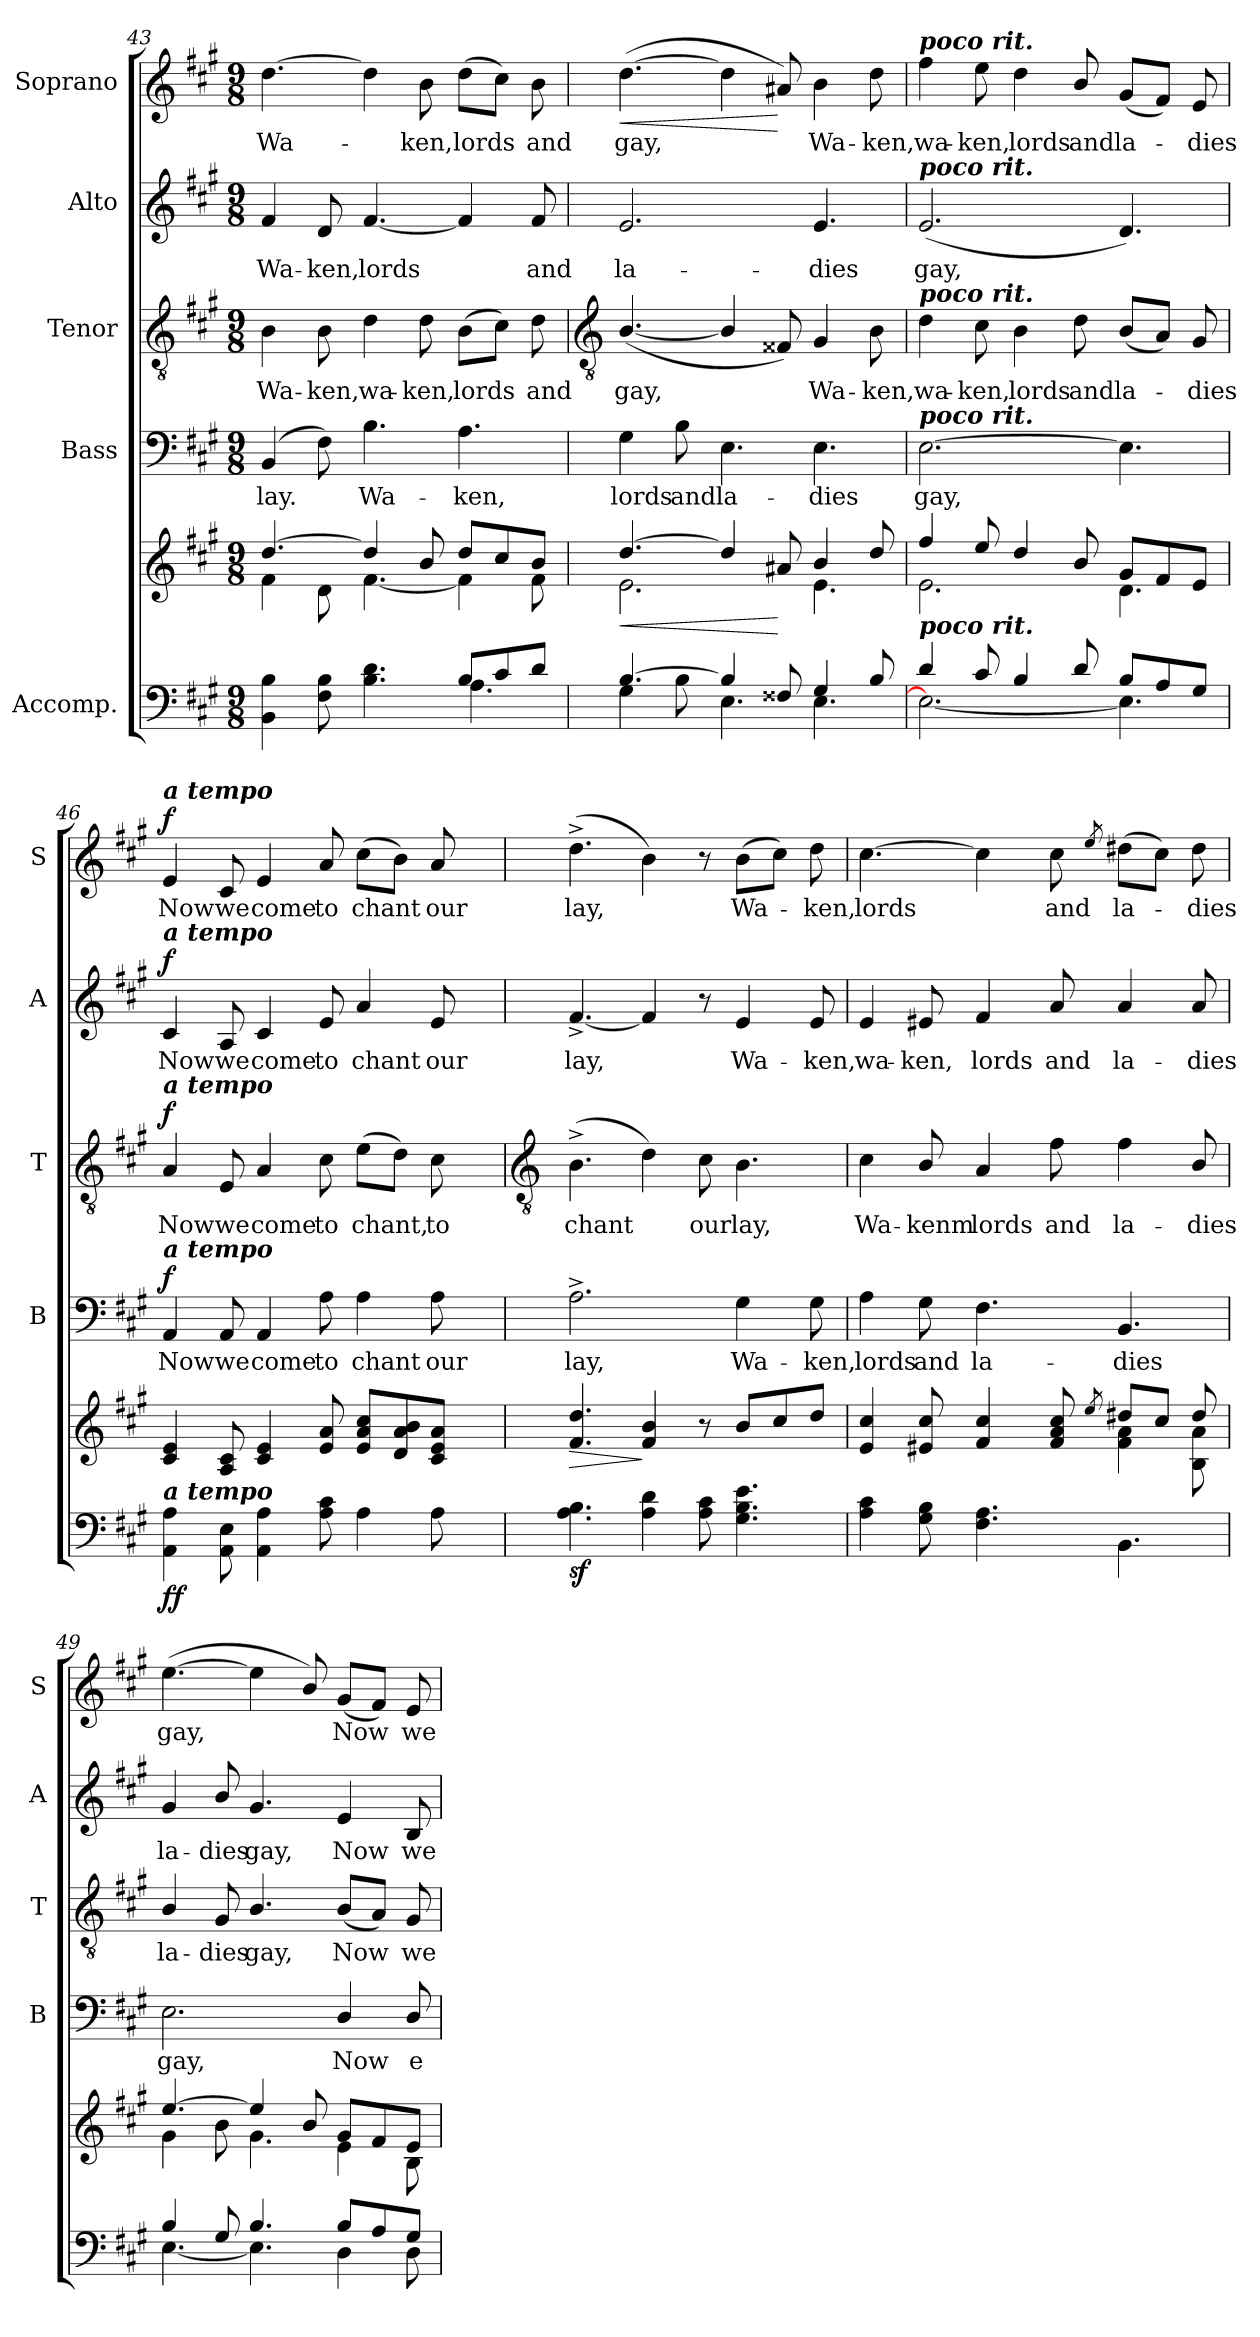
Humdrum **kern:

**kern	**kern	**dynam	**kern	**text	**dynam	**kern	**text	**dynam	**kern	**text	**dynam	**kern	**text	**dynam
*part5	*part5	*part5	*part4	*part4	*part4	*part3	*part3	*part3	*part2	*part2	*part2	*part1	*part1	*part1
*staff6	*staff5	*staff5/6	*staff4	*staff4	*staff4	*staff3	*staff3	*staff3	*staff2	*staff2	*staff2	*staff1	*staff1	*staff1
*I"Accomp.	*	*	*I"Bass	*	*	*I"Tenor	*	*	*I"Alto	*	*	*I"Soprano	*	*
*	*	*	*I'B	*	*	*I'T	*	*	*I'A	*	*	*I'S	*	*
*clefF4	*clefG2	*	*clefF4	*	*	*clefGv2	*	*	*clefG2	*	*	*clefG2	*	*
*k[f#c#g#]	*k[f#c#g#]	*	*k[f#c#g#]	*	*	*k[f#c#g#]	*	*	*k[f#c#g#]	*	*	*k[f#c#g#]	*	*
*A:	*A:	*	*A:	*	*	*A:	*	*	*A:	*	*	*A:	*	*
*M9/8	*M9/8	*	*M9/8	*	*	*M9/8	*	*	*M9/8	*	*	*M9/8	*	*
=43	=43	=43	=43	=43	=43	=43	=43	=43	=43	=43	=43	=43	=43	=43
*^	*^	*	*	*	*	*	*	*	*	*	*	*	*	*
!	!	!	!	!	!	!LO:LY:b	!	!	!LO:LY:b	!	!	!LO:LY:b	!	!	!LO:LY:b	!
2.ryy	4BB\ 4B\	[4.dd/	4f#\	.	(<4BB	lay.	.	4B	Wa-	.	4f#	Wa-	.	[4.dd	Wa-	.
!	!	!	!	!	!	!	!	!	!LO:LY:b	!	!	!LO:LY:b	!	!	!	!
.	8F#\ 8B\	.	8d\	.	8F#)	.	.	8B	-ken,	.	8d	-ken,	.	.	.	.
!	!	!	!	!	!	!LO:LY:b	!	!	!LO:LY:b	!	!	!LO:LY:b	!	!	!	!
.	4.B\ 4.d\	4dd/]	[4.f#\	.	4.B	Wa-	.	4d	wa-	.	[4.f#	lords	.	4dd]	.	.
!	!	!	!	!	!	!	!	!	!LO:LY:b	!	!	!	!	!	!LO:LY:b	!
.	.	8b/	.	.	.	.	.	8d	-ken,	.	.	.	.	8b	ken,	.
!	!	!	!	!	!	!LO:LY:b	!	!	!LO:LY:b	!	!	!	!	!	!LO:LY:b	!
8B/L	4.A\	8dd/L	4f#\]	.	4.A	-ken,	.	(>8BL	lords	.	4f#]	.	.	(>8ddL	lords	.
8c#/	.	8cc#/	.	.	.	.	.	8c#J)	.	.	.	.	.	8cc#J)	.	.
!	!	!	!	!	!	!	!	!	!LO:LY:b	!	!	!LO:LY:b	!	!	!LO:LY:b	!
8d/J	.	8b/J	8f#\	.	.	.	.	8d	and	.	8f#	and	.	8b	and	.
!!LO:LB:g=z
=44	=44	=44	=44	=44	=44	=44	=44	=44	=44	=44	=44	=44	=44	=44	=44	=44
*	*	*	*	*	*	*	*	*clefGv2	*	*	*	*	*	*	*	*
!	!	!	!	!LO:HP:b	!	!LO:LY:b	!	!	!LO:LY:b	!	!	!LO:LY:b	!	!	!LO:LY:b	!LO:HP:b
[4.B/	4G#\	[4.dd/	2.e\	<	4G#	lords	.	(<[4.B/	gay,	.	2.e	la-	.	(>[4.dd	gay,	<
!	!	!	!	!	!	!LO:LY:b	!	!	!	!	!	!	!	!	!	!
.	8B\	.	.	.	8B	and	.	.	.	.	.	.	.	.	.	.
!	!	!	!	!	!	!LO:LY:b	!	!	!	!	!	!	!	!	!	!
4B/]	4.E\	4dd/]	.	.	4.E	la-	.	4B/]	.	.	.	.	.	4dd]	.	.
8F##X/	.	8a#X/	.	[	.	.	.	8F##X)	.	.	.	.	.	8a#X)	.	[
!	!	!	!	!	!	!LO:LY:b	!	!	!LO:LY:b	!	!	!LO:LY:b	!	!	!LO:LY:b	!
4G#/	4.E\	4b/	4.e\	.	4.E	-dies	.	4G#	Wa-	.	4.e	-dies	.	4b	Wa-	.
!	!	!	!	!	!	!	!	!	!LO:LY:b	!	!	!	!	!	!LO:LY:b	!
8B/	.	8dd/	.	.	.	.	.	8B	-ken,	.	.	.	.	8dd	-ken,	.
=45	=45	=45	=45	=45	=45	=45	=45	=45	=45	=45	=45	=45	=45	=45	=45	=45
!	!	!	!	!	!	!	!	!	!	!	!	!	!	!LO:TX:a:Bi:t=poco rit.	!	!
!	!	!	!	!	!	!	!	!	!	!	!LO:TX:a:Bi:t=poco rit.	!	!	!	!	!
!	!	!	!	!	!	!	!	!LO:TX:a:Bi:t=poco rit.	!	!	!	!	!	!	!	!
!	!	!	!	!	!LO:TX:a:Bi:t=poco rit.	!	!	!	!	!	!	!	!	!	!	!
!LO:TX:a:Bi:t=poco rit.	!	!	!	!	!	!	!	!	!	!	!	!	!	!	!	!
!	!	!	!	!	!	!LO:LY:b	!	!	!LO:LY:b	!	!	!LO:LY:b	!	!	!LO:LY:b	!
4d/	2.E\_	4ff#/	2.e\	.	[2.E	gay,	.	4d	wa-	.	(<2.e	gay,	.	4ff#	wa-	.
!	!	!	!	!	!	!	!	!	!LO:LY:b	!	!	!	!	!	!LO:LY:b	!
8c#/	.	8ee/	.	.	.	.	.	8c#	-ken,	.	.	.	.	8ee	-ken,	.
!	!	!	!	!	!	!	!	!	!LO:LY:b	!	!	!	!	!	!LO:LY:b	!
4B/	.	4dd/	.	.	.	.	.	4B	lords	.	.	.	.	4dd	lords	.
!	!	!	!	!	!	!	!	!	!LO:LY:b	!	!	!	!	!	!LO:LY:b	!
8d/	.	8b/	.	.	.	.	.	8d	and	.	.	.	.	8b/	and	.
!	!	!	!	!	!	!	!	!	!LO:LY:b	!	!	!	!	!	!LO:LY:b	!
8B/L	4.E\]	8g#/L	4.d\	.	4.E]	.	.	(<8BL	la-	.	4.d)	.	.	(<8g#L	la-	.
8A/	.	8f#/	.	.	.	.	.	8AJ)	.	.	.	.	.	8f#J)	.	.
!	!	!	!	!	!	!	!	!	!LO:LY:b	!	!	!	!	!	!LO:LY:b	!
8G#/J	.	8e/J	.	.	.	.	.	8G#	dies	.	.	.	.	8e	dies	.
=46	=46	=46	=46	=46	=46	=46	=46	=46	=46	=46	=46	=46	=46	=46	=46	=46
!	!	!	!	!	!	!	!	!	!	!	!	!	!	!LO:TX:a:Bi:t=a tempo	!	!
!	!	!	!	!	!	!	!	!	!	!	!LO:TX:a:Bi:t=a tempo	!	!	!	!	!
!	!	!	!	!	!	!	!	!LO:TX:a:Bi:t=a tempo	!	!	!	!	!	!	!	!
!	!	!	!	!	!LO:TX:a:Bi:t=a tempo	!	!	!	!	!	!	!	!	!	!	!
!LO:TX:a:Bi:t=a tempo	!	!	!	!	!	!	!	!	!	!	!	!	!	!	!	!
!	!	!	!	!LO:DY:b=2	!	!LO:LY:b	!	!	!LO:LY:b	!	!	!LO:LY:b	!	!	!LO:LY:b	!
!	!	!	!	!LO:DY:n=1:b	!	!	!LO:DY:b	!	!	!LO:DY:b	!	!	!LO:DY:b	!	!	!LO:DY:b
1ryy	4AA\ 4A\	4c#/ 4e/	1ryy	f f	4AA	Now	f	4A	Now	f	4c#	Now	f	4e	Now	f
!	!	!	!	!	!	!LO:LY:b	!	!	!LO:LY:b	!	!	!LO:LY:b	!	!	!LO:LY:b	!
.	8AA\ 8E\	8A/ 8c#/	.	.	8AA	we	.	8E	we	.	8A	we	.	8c#	we	.
!	!	!	!	!	!	!LO:LY:b	!	!	!LO:LY:b	!	!	!LO:LY:b	!	!	!LO:LY:b	!
.	4AA\ 4A\	4c#/ 4e/	.	.	4AA	come	.	4A	come	.	4c#	come	.	4e	come	.
!	!	!	!	!	!	!LO:LY:b	!	!	!LO:LY:b	!	!	!LO:LY:b	!	!	!LO:LY:b	!
.	8A\ 8c#\	8e/ 8a/	.	.	8A	to	.	8c#	to	.	8e	to	.	8a	to	.
!	!	!	!	!	!	!LO:LY:b	!	!	!LO:LY:b	!	!	!LO:LY:b	!	!	!LO:LY:b	!
.	4A\	8e/ 8a/ 8cc#/L	.	.	4A	chant	.	(>8eL	chant,	.	4a	chant	.	(>8cc#L	chant	.
.	.	8d/ 8a/ 8b/	.	.	.	.	.	8dJ)	.	.	.	.	.	8bJ)	.	.
!	!	!	!	!	!	!LO:LY:b	!	!	!LO:LY:b	!	!	!LO:LY:b	!	!	!LO:LY:b	!
8ryy	8A\	8c#/ 8e/ 8a/J	8ryy	.	8A	our	.	8c#	to	.	8e	our	.	8a	our	.
8ryy	8ryy	8ryy	8ryy	.	8ryy	.	.	8ryy	.	.	8ryy	.	.	8ryy	.	.
!!LO:LB:g=z
=47	=47	=47	=47	=47	=47	=47	=47	=47	=47	=47	=47	=47	=47	=47	=47	=47
*	*	*	*	*	*	*	*	*clefGv2	*	*	*	*	*	*	*	*
!	!	!	!	!LO:HP:b	!	!LO:LY:b	!	!	!LO:LY:b	!	!	!LO:LY:b	!	!	!LO:LY:b	!
!	!	!	!	!LO:DY:n=1:b=2	!	!	!	!	!	!	!	!	!	!	!	!
1ryy	4.A\ 4.B\	4.f#/ 4.dd/	1ryy	> sf	2.A^	lay,	.	(>4.B^	chant	.	[4.f#^	lay,	.	(>4.dd^	lay,	.
.	4A\ 4d\	4f#/ 4b/	.	]	.	.	.	4d)	.	.	4f#]	.	.	4b)	.	.
!	!	!	!	!	!	!	!	!	!LO:LY:b	!	!	!	!	!	!	!
.	8A\ 8c#\	8r	.	.	.	.	.	8c#	our	.	8r	.	.	8r	.	.
!	!	!	!	!	!	!LO:LY:b	!	!	!LO:LY:b	!	!	!LO:LY:b	!	!	!LO:LY:b	!
.	4.G#\ 4.B\ 4.e\	8b/L	.	.	4G#	Wa-	.	4.B	lay,	.	4e	Wa-	.	(>8bL	Wa-	.
.	.	8cc#/	.	.	.	.	.	.	.	.	.	.	.	8cc#J)	.	.
!	!	!	!	!	!	!LO:LY:b	!	!	!	!	!	!LO:LY:b	!	!	!LO:LY:b	!
8ryy	.	8dd/J	8ryy	.	8G#	-ken,	.	.	.	.	8e	-ken,	.	8dd	-ken,	.
=48	=48	=48	=48	=48	=48	=48	=48	=48	=48	=48	=48	=48	=48	=48	=48	=48
!	!	!	!	!	!	!LO:LY:b	!	!	!LO:LY:b	!	!	!LO:LY:b	!	!	!LO:LY:b	!
1ryy	4A\ 4c#\	4e/ 4cc#/	2ryy	.	4A	lords	.	4c#	Wa-	.	4e	wa-	.	[4.cc#	lords	.
!	!	!	!	!	!	!LO:LY:b	!	!	!LO:LY:b	!	!	!LO:LY:b	!	!	!	!
.	8G#\ 8B\	8e#X/ 8cc#/	.	.	8G#	and	.	8B/	-kenm	.	8e#X	-ken,	.	.	.	.
!	!	!	!	!	!	!LO:LY:b	!	!	!LO:LY:b	!	!	!LO:LY:b	!	!	!	!
.	4.F#\ 4.A\	4f#/ 4cc#/	.	.	4.F#	la-	.	4A	lords	.	4f#	lords	.	4cc#]	.	.
.	.	.	8ryy	.	.	.	.	.	.	.	.	.	.	.	.	.
!	!	!	!	!	!	!	!	!	!LO:LY:b	!	!	!LO:LY:b	!	!	!LO:LY:b	!
.	.	8f#/ 8a/ 8cc#/	8ryy	.	.	.	.	8f#	and	.	8a	and	.	8cc#	and	.
.	.	8qee	.	.	.	.	.	.	.	.	.	.	.	8qee/	.	.
!	!	!	!	!	!	!LO:LY:b	!	!	!LO:LY:b	!	!	!LO:LY:b	!	!	!LO:LY:b	!
.	4.BB\	8dd#X/L	4f#\ 4a\	.	4.BB	-dies	.	4f#	la-	.	4a	la-	.	(>8dd#XL	la-	.
.	.	8cc#/J	.	.	.	.	.	.	.	.	.	.	.	8cc#J)	.	.
!	!	!	!	!	!	!	!	!	!LO:LY:b	!	!	!LO:LY:b	!	!	!LO:LY:b	!
8ryy	.	8dd#/	8B\ 8a\	.	.	.	.	8B/	-dies	.	8a	-dies	.	8dd#	-dies	.
=49	=49	=49	=49	=49	=49	=49	=49	=49	=49	=49	=49	=49	=49	=49	=49	=49
!	!	!	!	!	!	!LO:LY:b	!	!	!LO:LY:b	!	!	!LO:LY:b	!	!	!LO:LY:b	!
4B/	[4.E\	[4.ee/	4g#\	.	2.E	gay,	.	4B/	la-	.	4g#	la-	.	(>[4.ee	gay,	.
!	!	!	!	!	!	!	!	!	!LO:LY:b	!	!	!LO:LY:b	!	!	!	!
8G#/	.	.	8b\	.	.	.	.	8G#	-dies	.	8b/	-dies	.	.	.	.
!	!	!	!	!	!	!	!	!	!LO:LY:b	!	!	!LO:LY:b	!	!	!	!
4.B/	4.E\]	4ee/]	4.g#\	.	.	.	.	4.B/	gay,	.	4.g#	gay,	.	4ee]	.	.
.	.	8b/	.	.	.	.	.	.	.	.	.	.	.	8b/)	.	.
!	!	!	!	!	!	!LO:LY:b	!	!	!LO:LY:b	!	!	!LO:LY:b	!	!	!LO:LY:b	!
8B/L	4D\	8g#/L	4e\	.	4D/	Now	.	(<8BL	Now	.	4e	Now	.	(<8g#L	Now	.
8A/	.	8f#/	.	.	.	.	.	8AJ)	.	.	.	.	.	8f#J)	.	.
!	!	!	!	!	!	!LO:LY:b	!	!	!LO:LY:b	!	!	!LO:LY:b	!	!	!LO:LY:b	!
8G#/J	8D\	8e/J	8B\	.	8D/	e	.	8G#	we	.	8B	we	.	8e	we	.
*v	*v	*	*	*	*	*	*	*	*	*	*	*	*	*	*	*
*	*v	*v	*	*	*	*	*	*	*	*	*	*	*	*	*
=	=	=	=	=	=	=	=	=	=	=	=	=	=	=
*-	*-	*-	*-	*-	*-	*-	*-	*-	*-	*-	*-	*-	*-	*-
